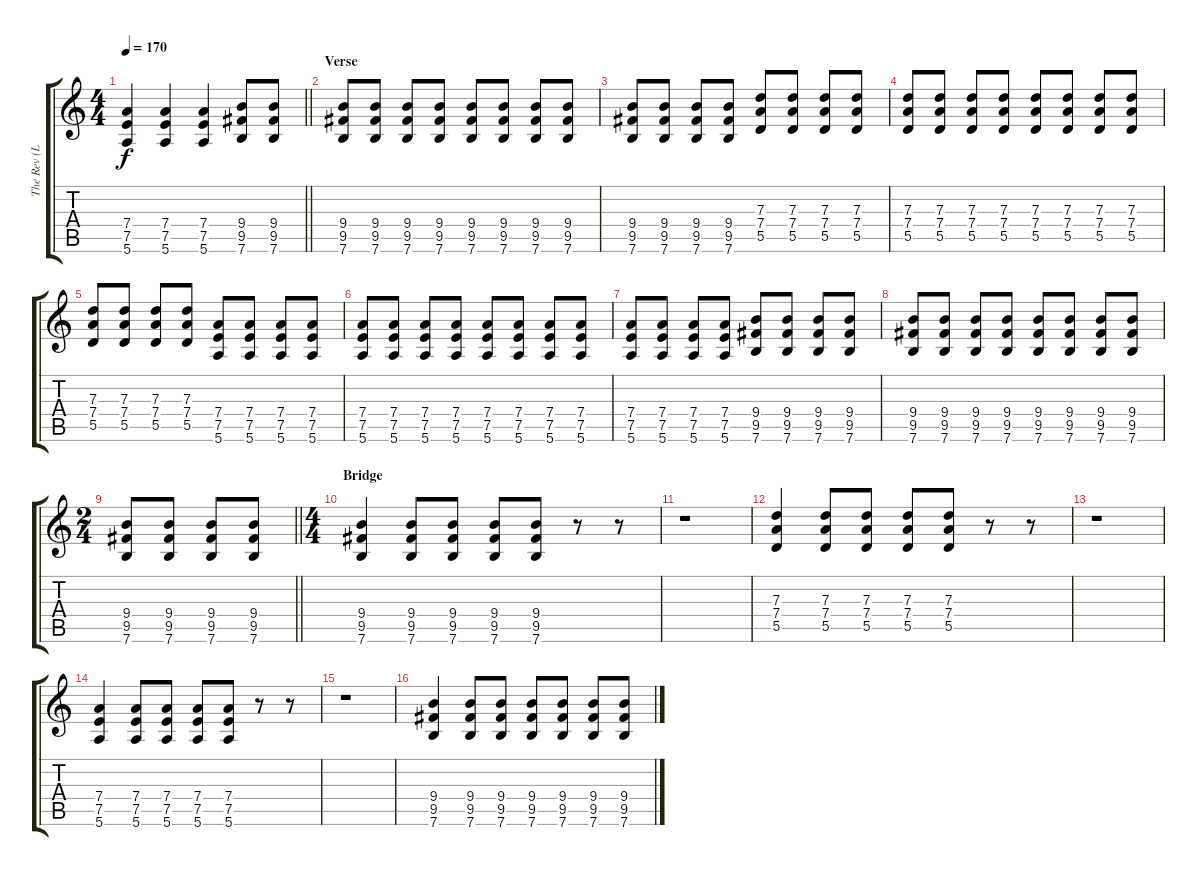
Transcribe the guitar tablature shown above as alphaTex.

\track ("The Rev (Lead)" "The Rev (L") {instrument overdrivenguitar}
\staff {score tabs}
\tuning (E4 B3 G3 D3 A2 E2) {hide}
\ts (4 4)
\tempo 170
\clef g2
\barLineRight lightlight
\ks c
(7.4 7.5 5.6).4{dy f} (7.4 7.5 5.6).4 (7.4 7.5 5.6).4 (9.4 9.5 7.6).8 (9.4 9.5 7.6).8 |
\section ("" "Verse")
(9.4 9.5 7.6).8 (9.4 9.5 7.6).8 (9.4 9.5 7.6).8 (9.4 9.5 7.6).8 (9.4 9.5 7.6).8 (9.4 9.5 7.6).8 (9.4 9.5 7.6).8 (9.4 9.5 7.6).8 |
(9.4 9.5 7.6).8 (9.4 9.5 7.6).8 (9.4 9.5 7.6).8 (9.4 9.5 7.6).8 (7.3 7.4 5.5).8 (7.3 7.4 5.5).8 (7.3 7.4 5.5).8 (7.3 7.4 5.5).8 |
(7.3 7.4 5.5).8 (7.3 7.4 5.5).8 (7.3 7.4 5.5).8 (7.3 7.4 5.5).8 (7.3 7.4 5.5).8 (7.3 7.4 5.5).8 (7.3 7.4 5.5).8 (7.3 7.4 5.5).8 |
(7.3 7.4 5.5).8 (7.3 7.4 5.5).8 (7.3 7.4 5.5).8 (7.3 7.4 5.5).8 (7.4 7.5 5.6).8 (7.4 7.5 5.6).8 (7.4 7.5 5.6).8 (7.4 7.5 5.6).8 |
(7.4 7.5 5.6).8 (7.4 7.5 5.6).8 (7.4 7.5 5.6).8 (7.4 7.5 5.6).8 (7.4 7.5 5.6).8 (7.4 7.5 5.6).8 (7.4 7.5 5.6).8 (7.4 7.5 5.6).8 |
(7.4 7.5 5.6).8 (7.4 7.5 5.6).8 (7.4 7.5 5.6).8 (7.4 7.5 5.6).8 (9.4 9.5 7.6).8 (9.4 9.5 7.6).8 (9.4 9.5 7.6).8 (9.4 9.5 7.6).8 |
(9.4 9.5 7.6).8 (9.4 9.5 7.6).8 (9.4 9.5 7.6).8 (9.4 9.5 7.6).8 (9.4 9.5 7.6).8 (9.4 9.5 7.6).8 (9.4 9.5 7.6).8 (9.4 9.5 7.6).8 |
\ts (2 4)
\barLineRight lightlight
(9.4 9.5 7.6).8 (9.4 9.5 7.6).8 (9.4 9.5 7.6).8 (9.4 9.5 7.6).8 |
\ts (4 4)
\section ("" "Bridge")
(9.4 9.5 7.6).4 (9.4 9.5 7.6).8 (9.4 9.5 7.6).8 (9.4 9.5 7.6).8 (9.4 9.5 7.6).8 r.8 r.8 |
r.1 |
(7.3 7.4 5.5).4 (7.3 7.4 5.5).8 (7.3 7.4 5.5).8 (7.3 7.4 5.5).8 (7.3 7.4 5.5).8 r.8 r.8 |
r.1 |
(7.4 7.5 5.6).4 (7.4 7.5 5.6).8 (7.4 7.5 5.6).8 (7.4 7.5 5.6).8 (7.4 7.5 5.6).8 r.8 r.8 |
r.1 |
(9.4 9.5 7.6).4 (9.4 9.5 7.6).8 (9.4 9.5 7.6).8 (9.4 9.5 7.6).8 (9.4 9.5 7.6).8 (9.4 9.5 7.6).8 (9.4 9.5 7.6).8
